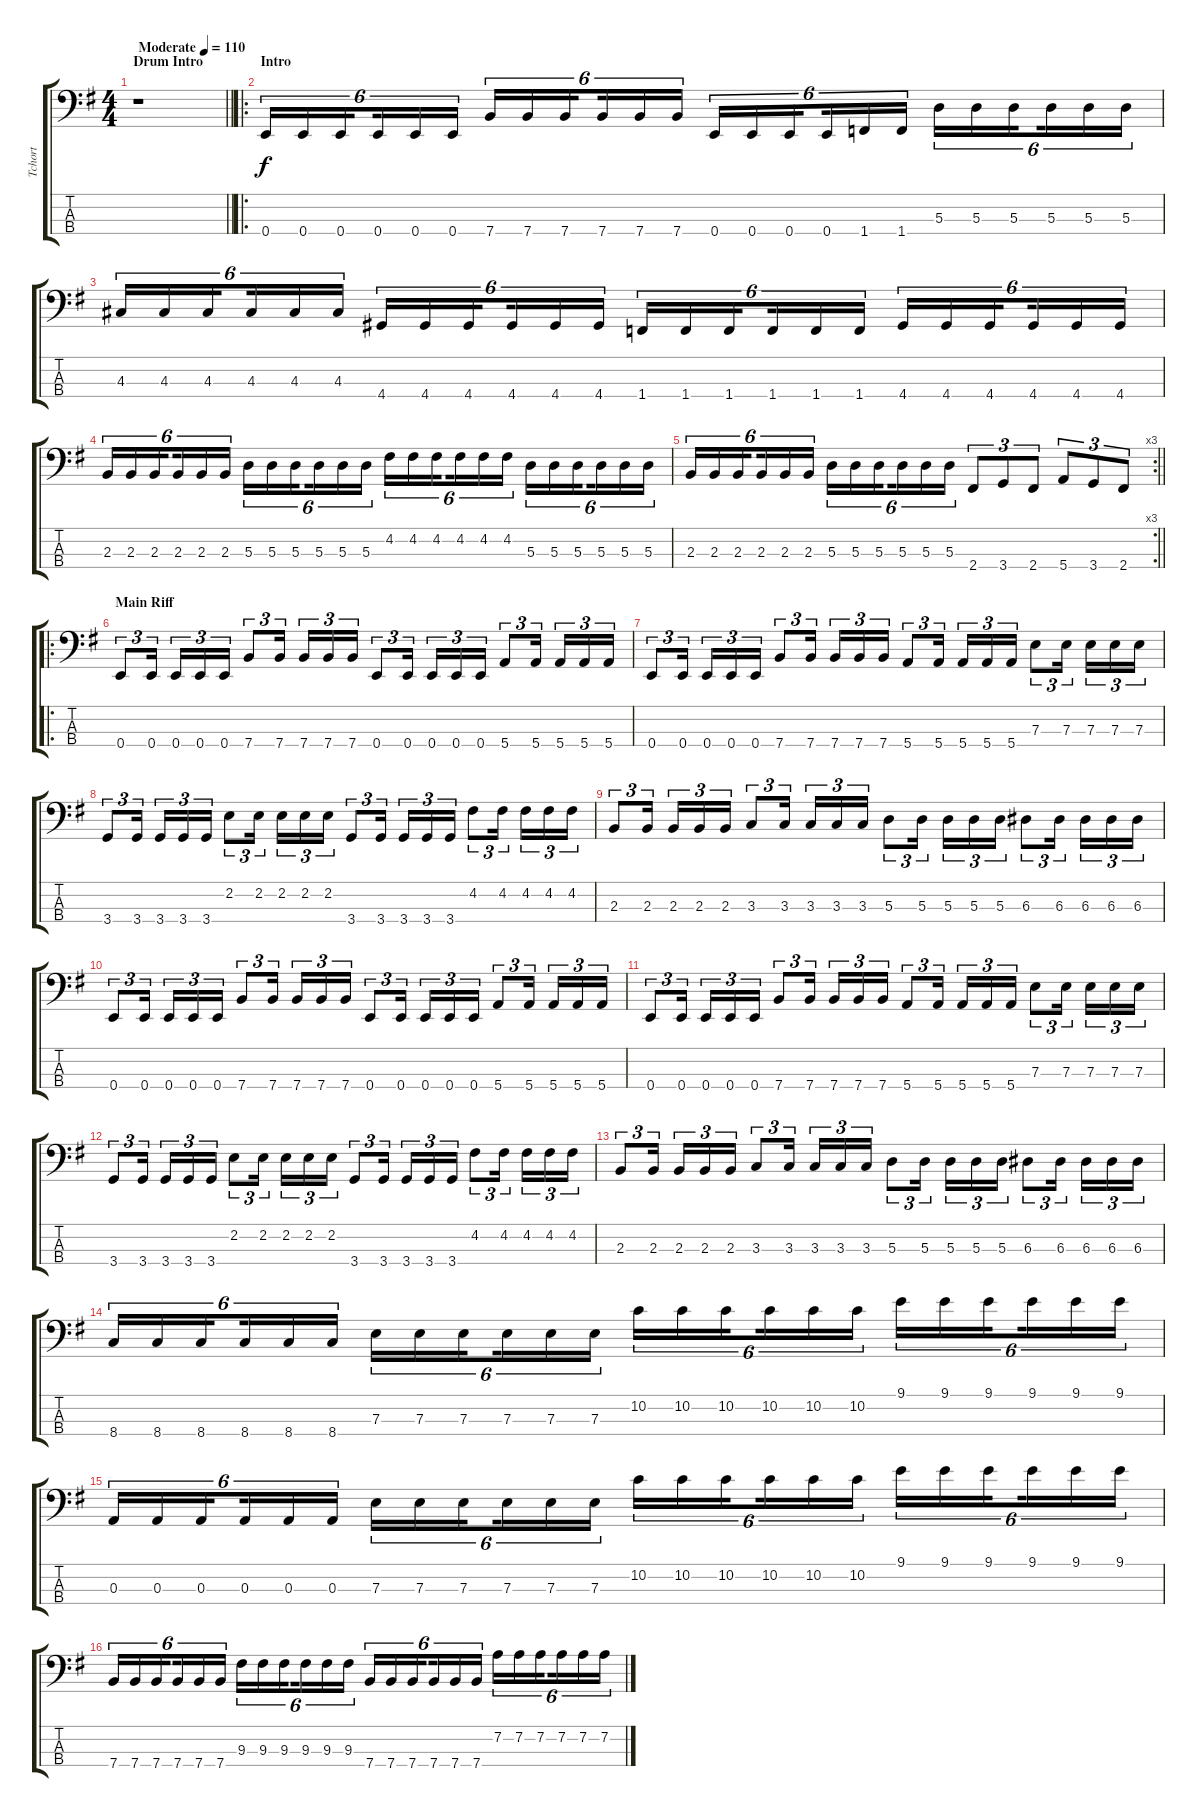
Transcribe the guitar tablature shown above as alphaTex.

\track ("Tchort" "Tchort") {instrument electricbasspick}
\staff {score tabs}
\tuning (G2 D2 A1 E1) {hide}
\ts (4 4)
\section ("" "Drum Intro")
\tempo (110 "Moderate")
\clef f4
\barLineRight lightlight
\ks g
r.1{dy f instrument electricbasspick} |
\ro
\section ("" "Intro")
0.4.16{tu (6 4)} 0.4.16{tu (6 4)} 0.4.16{tu (6 4) beam splitsecondary} 0.4.16{tu (6 4)} 0.4.16{tu (6 4)} 0.4.16{tu (6 4)} 7.4.16{tu (6 4)} 7.4.16{tu (6 4)} 7.4.16{tu (6 4) beam splitsecondary} 7.4.16{tu (6 4)} 7.4.16{tu (6 4)} 7.4.16{tu (6 4)} 0.4.16{tu (6 4)} 0.4.16{tu (6 4)} 0.4.16{tu (6 4) beam splitsecondary} 0.4.16{tu (6 4)} 1.4.16{tu (6 4)} 1.4.16{tu (6 4)} 5.3.16{tu (6 4)} 5.3.16{tu (6 4)} 5.3.16{tu (6 4) beam splitsecondary} 5.3.16{tu (6 4)} 5.3.16{tu (6 4)} 5.3.16{tu (6 4)} |
4.3.16{tu (6 4)} 4.3.16{tu (6 4)} 4.3.16{tu (6 4) beam splitsecondary} 4.3.16{tu (6 4)} 4.3.16{tu (6 4)} 4.3.16{tu (6 4)} 4.4.16{tu (6 4)} 4.4.16{tu (6 4)} 4.4.16{tu (6 4) beam splitsecondary} 4.4.16{tu (6 4)} 4.4.16{tu (6 4)} 4.4.16{tu (6 4)} 1.4.16{tu (6 4)} 1.4.16{tu (6 4)} 1.4.16{tu (6 4) beam splitsecondary} 1.4.16{tu (6 4)} 1.4.16{tu (6 4)} 1.4.16{tu (6 4)} 4.4.16{tu (6 4)} 4.4.16{tu (6 4)} 4.4.16{tu (6 4) beam splitsecondary} 4.4.16{tu (6 4)} 4.4.16{tu (6 4)} 4.4.16{tu (6 4)} |
2.3.16{tu (6 4)} 2.3.16{tu (6 4)} 2.3.16{tu (6 4) beam splitsecondary} 2.3.16{tu (6 4)} 2.3.16{tu (6 4)} 2.3.16{tu (6 4)} 5.3.16{tu (6 4)} 5.3.16{tu (6 4)} 5.3.16{tu (6 4) beam splitsecondary} 5.3.16{tu (6 4)} 5.3.16{tu (6 4)} 5.3.16{tu (6 4)} 4.2.16{tu (6 4)} 4.2.16{tu (6 4)} 4.2.16{tu (6 4) beam splitsecondary} 4.2.16{tu (6 4)} 4.2.16{tu (6 4)} 4.2.16{tu (6 4)} 5.3.16{tu (6 4)} 5.3.16{tu (6 4)} 5.3.16{tu (6 4) beam splitsecondary} 5.3.16{tu (6 4)} 5.3.16{tu (6 4)} 5.3.16{tu (6 4)} |
\rc 3
\barLineRight lightlight
2.3.16{tu (6 4)} 2.3.16{tu (6 4)} 2.3.16{tu (6 4) beam splitsecondary} 2.3.16{tu (6 4)} 2.3.16{tu (6 4)} 2.3.16{tu (6 4)} 5.3.16{tu (6 4)} 5.3.16{tu (6 4)} 5.3.16{tu (6 4) beam splitsecondary} 5.3.16{tu (6 4)} 5.3.16{tu (6 4)} 5.3.16{tu (6 4)} 2.4.8{tu (3 2)} 3.4.8{tu (3 2)} 2.4.8{tu (3 2)} 5.4.8{tu (3 2)} 3.4.8{tu (3 2)} 2.4.8{tu (3 2)} |
\ro
\section ("" "Main Riff")
0.4.8{tu (3 2)} 0.4.16{tu (3 2) beam splitsecondary} 0.4.16{tu (3 2)} 0.4.16{tu (3 2)} 0.4.16{tu (3 2)} 7.4.8{tu (3 2)} 7.4.16{tu (3 2) beam splitsecondary} 7.4.16{tu (3 2)} 7.4.16{tu (3 2)} 7.4.16{tu (3 2)} 0.4.8{tu (3 2)} 0.4.16{tu (3 2) beam splitsecondary} 0.4.16{tu (3 2)} 0.4.16{tu (3 2)} 0.4.16{tu (3 2)} 5.4.8{tu (3 2)} 5.4.16{tu (3 2) beam splitsecondary} 5.4.16{tu (3 2)} 5.4.16{tu (3 2)} 5.4.16{tu (3 2)} |
0.4.8{tu (3 2)} 0.4.16{tu (3 2) beam splitsecondary} 0.4.16{tu (3 2)} 0.4.16{tu (3 2)} 0.4.16{tu (3 2)} 7.4.8{tu (3 2)} 7.4.16{tu (3 2) beam splitsecondary} 7.4.16{tu (3 2)} 7.4.16{tu (3 2)} 7.4.16{tu (3 2)} 5.4.8{tu (3 2)} 5.4.16{tu (3 2) beam splitsecondary} 5.4.16{tu (3 2)} 5.4.16{tu (3 2)} 5.4.16{tu (3 2)} 7.3.8{tu (3 2)} 7.3.16{tu (3 2) beam splitsecondary} 7.3.16{tu (3 2)} 7.3.16{tu (3 2)} 7.3.16{tu (3 2)} |
3.4.8{tu (3 2)} 3.4.16{tu (3 2) beam splitsecondary} 3.4.16{tu (3 2)} 3.4.16{tu (3 2)} 3.4.16{tu (3 2)} 2.2.8{tu (3 2)} 2.2.16{tu (3 2) beam splitsecondary} 2.2.16{tu (3 2)} 2.2.16{tu (3 2)} 2.2.16{tu (3 2)} 3.4.8{tu (3 2)} 3.4.16{tu (3 2) beam splitsecondary} 3.4.16{tu (3 2)} 3.4.16{tu (3 2)} 3.4.16{tu (3 2)} 4.2.8{tu (3 2)} 4.2.16{tu (3 2) beam splitsecondary} 4.2.16{tu (3 2)} 4.2.16{tu (3 2)} 4.2.16{tu (3 2)} |
2.3.8{tu (3 2)} 2.3.16{tu (3 2) beam splitsecondary} 2.3.16{tu (3 2)} 2.3.16{tu (3 2)} 2.3.16{tu (3 2)} 3.3.8{tu (3 2)} 3.3.16{tu (3 2) beam splitsecondary} 3.3.16{tu (3 2)} 3.3.16{tu (3 2)} 3.3.16{tu (3 2)} 5.3.8{tu (3 2)} 5.3.16{tu (3 2) beam splitsecondary} 5.3.16{tu (3 2)} 5.3.16{tu (3 2)} 5.3.16{tu (3 2)} 6.3.8{tu (3 2)} 6.3.16{tu (3 2) beam splitsecondary} 6.3.16{tu (3 2)} 6.3.16{tu (3 2)} 6.3.16{tu (3 2)} |
0.4.8{tu (3 2)} 0.4.16{tu (3 2) beam splitsecondary} 0.4.16{tu (3 2)} 0.4.16{tu (3 2)} 0.4.16{tu (3 2)} 7.4.8{tu (3 2)} 7.4.16{tu (3 2) beam splitsecondary} 7.4.16{tu (3 2)} 7.4.16{tu (3 2)} 7.4.16{tu (3 2)} 0.4.8{tu (3 2)} 0.4.16{tu (3 2) beam splitsecondary} 0.4.16{tu (3 2)} 0.4.16{tu (3 2)} 0.4.16{tu (3 2)} 5.4.8{tu (3 2)} 5.4.16{tu (3 2) beam splitsecondary} 5.4.16{tu (3 2)} 5.4.16{tu (3 2)} 5.4.16{tu (3 2)} |
0.4.8{tu (3 2)} 0.4.16{tu (3 2) beam splitsecondary} 0.4.16{tu (3 2)} 0.4.16{tu (3 2)} 0.4.16{tu (3 2)} 7.4.8{tu (3 2)} 7.4.16{tu (3 2) beam splitsecondary} 7.4.16{tu (3 2)} 7.4.16{tu (3 2)} 7.4.16{tu (3 2)} 5.4.8{tu (3 2)} 5.4.16{tu (3 2) beam splitsecondary} 5.4.16{tu (3 2)} 5.4.16{tu (3 2)} 5.4.16{tu (3 2)} 7.3.8{tu (3 2)} 7.3.16{tu (3 2) beam splitsecondary} 7.3.16{tu (3 2)} 7.3.16{tu (3 2)} 7.3.16{tu (3 2)} |
3.4.8{tu (3 2)} 3.4.16{tu (3 2) beam splitsecondary} 3.4.16{tu (3 2)} 3.4.16{tu (3 2)} 3.4.16{tu (3 2)} 2.2.8{tu (3 2)} 2.2.16{tu (3 2) beam splitsecondary} 2.2.16{tu (3 2)} 2.2.16{tu (3 2)} 2.2.16{tu (3 2)} 3.4.8{tu (3 2)} 3.4.16{tu (3 2) beam splitsecondary} 3.4.16{tu (3 2)} 3.4.16{tu (3 2)} 3.4.16{tu (3 2)} 4.2.8{tu (3 2)} 4.2.16{tu (3 2) beam splitsecondary} 4.2.16{tu (3 2)} 4.2.16{tu (3 2)} 4.2.16{tu (3 2)} |
2.3.8{tu (3 2)} 2.3.16{tu (3 2) beam splitsecondary} 2.3.16{tu (3 2)} 2.3.16{tu (3 2)} 2.3.16{tu (3 2)} 3.3.8{tu (3 2)} 3.3.16{tu (3 2) beam splitsecondary} 3.3.16{tu (3 2)} 3.3.16{tu (3 2)} 3.3.16{tu (3 2)} 5.3.8{tu (3 2)} 5.3.16{tu (3 2) beam splitsecondary} 5.3.16{tu (3 2)} 5.3.16{tu (3 2)} 5.3.16{tu (3 2)} 6.3.8{tu (3 2)} 6.3.16{tu (3 2) beam splitsecondary} 6.3.16{tu (3 2)} 6.3.16{tu (3 2)} 6.3.16{tu (3 2)} |
8.4.16{tu (6 4)} 8.4.16{tu (6 4)} 8.4.16{tu (6 4) beam splitsecondary} 8.4.16{tu (6 4)} 8.4.16{tu (6 4)} 8.4.16{tu (6 4)} 7.3.16{tu (6 4)} 7.3.16{tu (6 4)} 7.3.16{tu (6 4) beam splitsecondary} 7.3.16{tu (6 4)} 7.3.16{tu (6 4)} 7.3.16{tu (6 4)} 10.2.16{tu (6 4)} 10.2.16{tu (6 4)} 10.2.16{tu (6 4) beam splitsecondary} 10.2.16{tu (6 4)} 10.2.16{tu (6 4)} 10.2.16{tu (6 4)} 9.1.16{tu (6 4)} 9.1.16{tu (6 4)} 9.1.16{tu (6 4) beam splitsecondary} 9.1.16{tu (6 4)} 9.1.16{tu (6 4)} 9.1.16{tu (6 4)} |
0.3.16{tu (6 4)} 0.3.16{tu (6 4)} 0.3.16{tu (6 4) beam splitsecondary} 0.3.16{tu (6 4)} 0.3.16{tu (6 4)} 0.3.16{tu (6 4)} 7.3.16{tu (6 4)} 7.3.16{tu (6 4)} 7.3.16{tu (6 4) beam splitsecondary} 7.3.16{tu (6 4)} 7.3.16{tu (6 4)} 7.3.16{tu (6 4)} 10.2.16{tu (6 4)} 10.2.16{tu (6 4)} 10.2.16{tu (6 4) beam splitsecondary} 10.2.16{tu (6 4)} 10.2.16{tu (6 4)} 10.2.16{tu (6 4)} 9.1.16{tu (6 4)} 9.1.16{tu (6 4)} 9.1.16{tu (6 4) beam splitsecondary} 9.1.16{tu (6 4)} 9.1.16{tu (6 4)} 9.1.16{tu (6 4)} |
7.4.16{tu (6 4)} 7.4.16{tu (6 4)} 7.4.16{tu (6 4) beam splitsecondary} 7.4.16{tu (6 4)} 7.4.16{tu (6 4)} 7.4.16{tu (6 4)} 9.3.16{tu (6 4)} 9.3.16{tu (6 4)} 9.3.16{tu (6 4) beam splitsecondary} 9.3.16{tu (6 4)} 9.3.16{tu (6 4)} 9.3.16{tu (6 4)} 7.4.16{tu (6 4)} 7.4.16{tu (6 4)} 7.4.16{tu (6 4) beam splitsecondary} 7.4.16{tu (6 4)} 7.4.16{tu (6 4)} 7.4.16{tu (6 4)} 7.2.16{tu (6 4)} 7.2.16{tu (6 4)} 7.2.16{tu (6 4) beam splitsecondary} 7.2.16{tu (6 4)} 7.2.16{tu (6 4)} 7.2.16{tu (6 4)}
